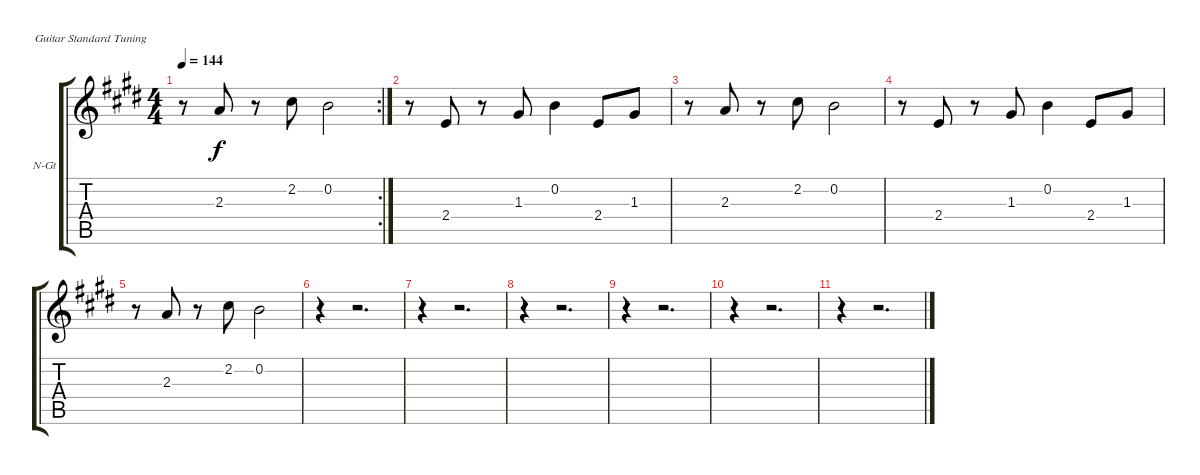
\bracketExtendMode groupsimilarinstruments
\firstSystemTrackNameOrientation horizontal
\otherSystemsTrackNameOrientation horizontal
\track ("Guitar 3" "N-Gt") {instrument acousticguitarnylon}
\staff {score tabs}
\tuning (E4 B3 G3 D3 A2 E2)
\rc 2
\ts (4 4)
\tempo 144
\clef g2
\ks e
r.8{dy f} 2.3.8 r.8 2.2.8 0.2.2 |
r.8 2.4.8 r.8 1.3.8 0.2.4 2.4.8 1.3.8 |
r.8 2.3.8 r.8 2.2.8 0.2.2 |
r.8 2.4.8 r.8 1.3.8 0.2.4 2.4.8 1.3.8 |
r.8 2.3.8 r.8 2.2.8 0.2.2 |
r.4 r.2{d} |
r.4 r.2{d} |
r.4 r.2{d} |
r.4 r.2{d} |
r.4 r.2{d} |
r.4 r.2{d}
